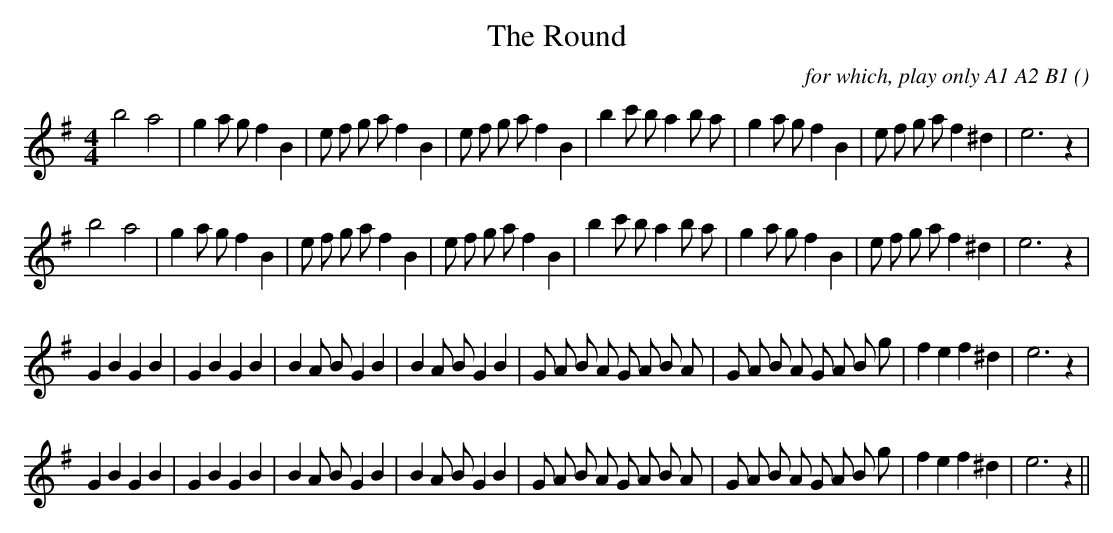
X:1
T: The Round
C:for which, play only A1 A2 B1
O:
M:4/4
K:Em
K:Em
M:4/4
L:1/16
b8 a8 |g4 a2 g2 f4 B4 |e2 f2 g2 a2 f4 B4 |e2 f2 g2 a2 f4 B4 |b4 c'2 b2 a4 b2 a2 |g4 a2 g2 f4 B4 |e2 f2 g2 a2 f4 ^d4 |e12 z4 |
b8 a8 |g4 a2 g2 f4 B4 |e2 f2 g2 a2 f4 B4 |e2 f2 g2 a2 f4 B4 |b4 c'2 b2 a4 b2 a2 |g4 a2 g2 f4 B4 |e2 f2 g2 a2 f4 ^d4 |e12 z4 |
G4 B4 G4 B4 |G4 B4 G4 B4 |B4 A2 B2 G4 B4 |B4 A2 B2 G4 B4 |G2 A2 B2 A2 G2 A2 B2 A2 |G2 A2 B2 A2 G2 A2 B2 g2 |f4 e4 f4 ^d4 |e12 z4 |
G4 B4 G4 B4 |G4 B4 G4 B4 |B4 A2 B2 G4 B4 |B4 A2 B2 G4 B4 |G2 A2 B2 A2 G2 A2 B2 A2 |G2 A2 B2 A2 G2 A2 B2 g2 |f4 e4 f4 ^d4 |e12 z4 ||
